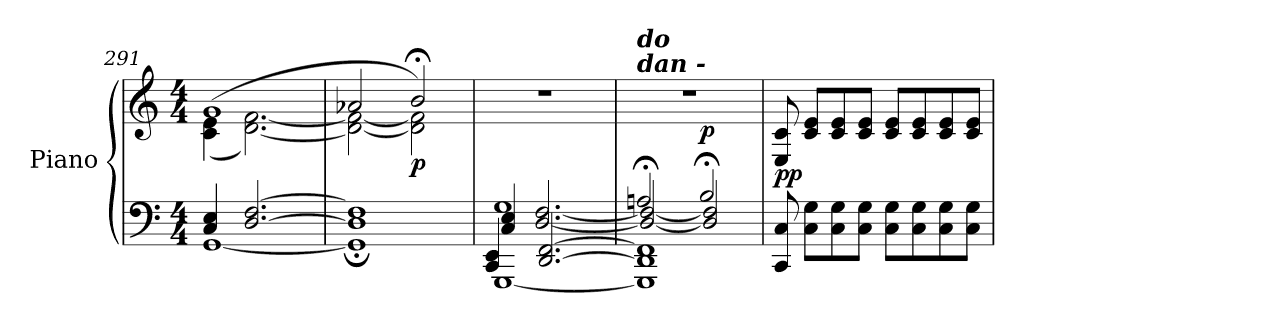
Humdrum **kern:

**kern	**kern	**dynam
*part1	*part1	*part1
*staff2	*staff1	*staff1/2
*I"Piano	*	*
*I'Pno	*	*
*clefF4	*clefG2	*
*k[]	*k[]	*
*M4/4	*M4/4	*
=291	=291	=291
*^	*^	*
4C/ 4E/	[1GG	(1g	(4c\ 4e\	.
[2.D/ [2.F/	.	.	[2.d\ [2.f\)	.
=292	=292	=292	=292	=292
1D] 1F]	1GG;]	2a-X/	2d\_ 2f\_	.
!	!	!	!	!LO:DY:b
.	.	2b;</)	2d\] 2f\]	p
!!LO:LB:g=z
=293	=293	=293	=293	=293
*^	*^	*	*	*
!	!	!	!	!LO:TX:a:Bi:t=ri -	!	!
!	!	!	!	!LO:TX:a:Bi:t=tar -	!	!
!	!	!	!	!	!	!LO:DY:a=2
*	*	*	*	*v	*v	*
1G	4C/ 4E/	4CC/ 4EE/	[1GGG	1r	other-dynamics
.	[2.D/ [2.F/	[2.DD/ [2.FF/	.	.	.
=294	=294	=294	=294	=294	=294
*	*	*	*	*^	*
!	!	!	!	!LO:TX:a:Bi:t=dan -	!	!
!	!	!	!	!LO:TX:a:Bi:t=do	!	!
2An/	2D/_ 2F/_	1DD] 1FF]	1GGG;]	1r	2ryy	.
!	!	!	!	!	!	!LO:DY:b
2B;</	2D/] 2F/]	.	.	.	2ryy	p
*	*v	*v	*v	*	*	*
=295	=295	=295	=295	=295
!	!	!LO:TX:a:Bi:t=a tempo	!	!
!	!	!	!	!LO:DY:b
*v	*v	*	*	*
*	*v	*v	*
8CC/ 8C/	8E/ 8c/	pp
8C\ 8G\L	8c/ 8e/L	.
8C\ 8G\	8c/ 8e/	.
8C\ 8G\J	8c/ 8e/J	.
8C\ 8G\L	8c/ 8e/L	.
8C\ 8G\	8c/ 8e/	.
8C\ 8G\	8c/ 8e/	.
8C\ 8G\J	8c/ 8e/J	.
=	=	=
*-	*-	*-
